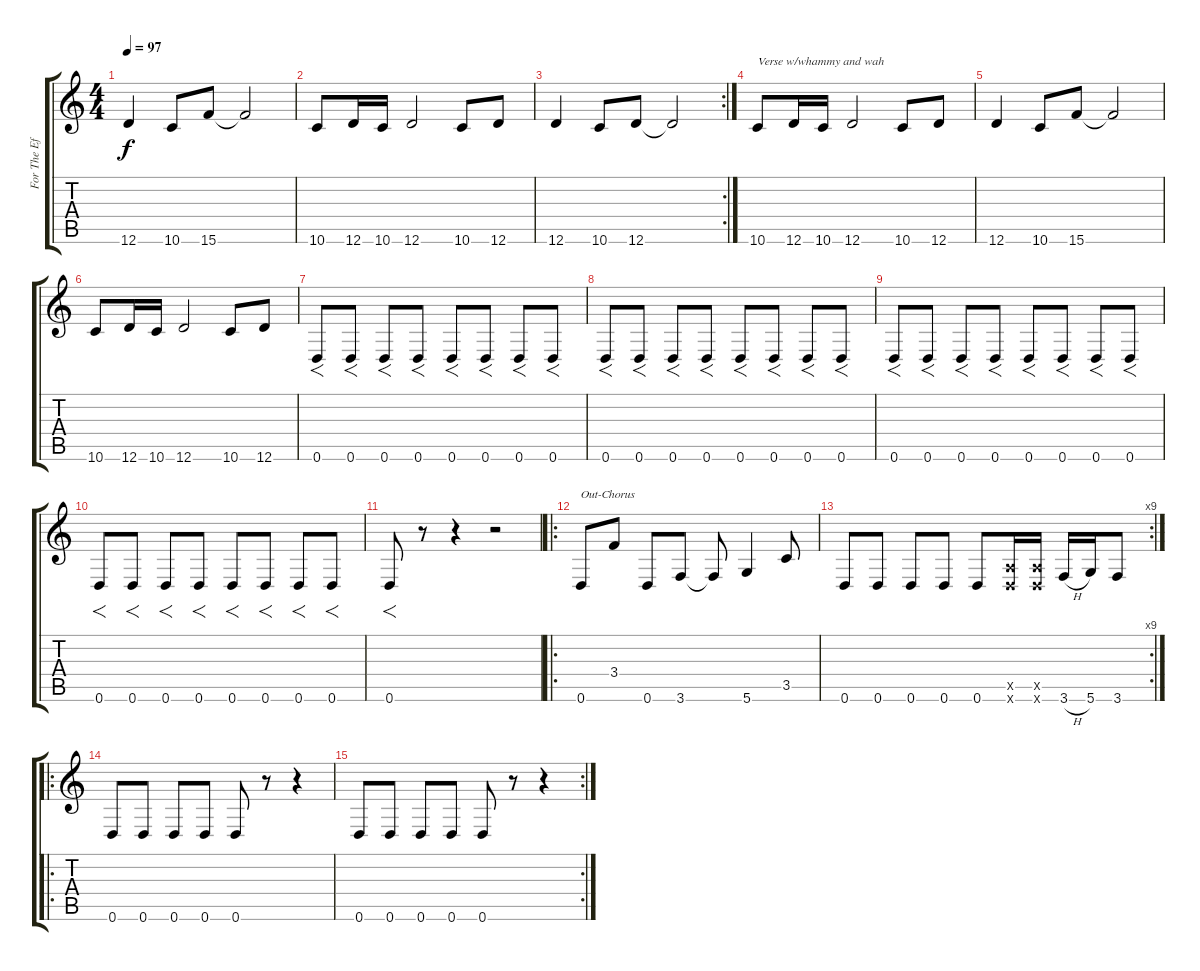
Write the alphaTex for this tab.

\track ("For The Effect Of Whammy" "For The Ef") {instrument overdrivenguitar}
\staff {score tabs}
\tuning (E4 B3 G3 D3 A2 D2) {hide}
\ts (4 4)
\tempo 97
\clef g2
\ks c
12.6.4{dy f} 10.6.8 15.6.8 15.6{t}.2 |
10.6.8 12.6.16 10.6.16 12.6.2 10.6.8 12.6.8 |
\rc 2
12.6.4 10.6.8 12.6.8 12.6{t}.2 |
10.6.8{txt "Verse w/whammy and wah"} 12.6.16 10.6.16 12.6.2 10.6.8 12.6.8 |
12.6.4 10.6.8 15.6.8 15.6{t}.2 |
10.6.8 12.6.16 10.6.16 12.6.2 10.6.8 12.6.8 |
0.6.8{f} 0.6.8{f} 0.6.8{f} 0.6.8{f} 0.6.8{f} 0.6.8{f} 0.6.8{f} 0.6.8{f} |
0.6.8{f} 0.6.8{f} 0.6.8{f} 0.6.8{f} 0.6.8{f} 0.6.8{f} 0.6.8{f} 0.6.8{f} |
0.6.8{f} 0.6.8{f} 0.6.8{f} 0.6.8{f} 0.6.8{f} 0.6.8{f} 0.6.8{f} 0.6.8{f} |
0.6.8{f} 0.6.8{f} 0.6.8{f} 0.6.8{f} 0.6.8{f} 0.6.8{f} 0.6.8{f} 0.6.8{f} |
0.6.8{f} r.8 r.4 r.2 |
\ro
0.6.8{txt "Out-Chorus"} 3.4.8 0.6.8 3.6.8 3.6{t}.8 5.6.4 3.5.8 |
\rc 9
0.6.8 0.6.8 0.6.8 0.6.8 0.6.8 (0.5{x} 0.6{x}).16 (0.5{x} 0.6{x}).16 3.6{h}.16 5.6.16 3.6.8 |
\ro
0.6.8 0.6.8 0.6.8 0.6.8 0.6.8 r.8 r.4 |
\rc 2
0.6.8 0.6.8 0.6.8 0.6.8 0.6.8 r.8 r.4
